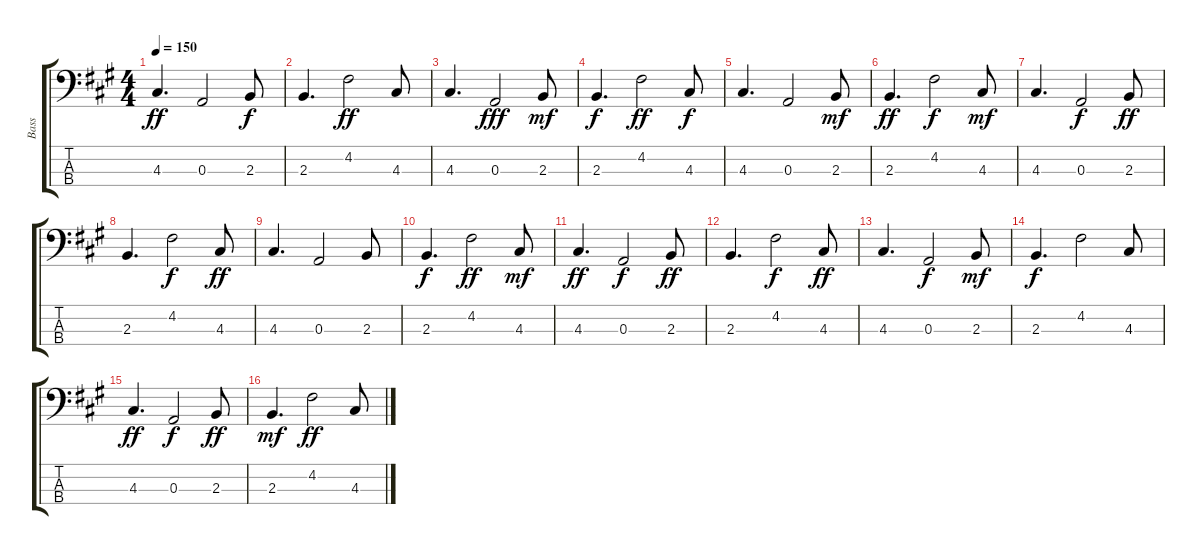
\track ("Bass" "Bass") {instrument electricbassfinger}
\staff {score tabs}
\tuning (G2 D2 A1 E1) {hide}
\ts (4 4)
\tempo 150
\clef f4
\ks a
4.3.4{d dy ff} 0.3.2 2.3.8{dy f} |
2.3.4{d} 4.2.2{dy ff} 4.3.8 |
4.3.4{d} 0.3.2{dy fff} 2.3.8{dy mf} |
2.3.4{d dy f} 4.2.2{dy ff} 4.3.8{dy f} |
4.3.4{d} 0.3.2 2.3.8{dy mf} |
2.3.4{d dy ff} 4.2.2{dy f} 4.3.8{dy mf} |
4.3.4{d} 0.3.2{dy f} 2.3.8{dy ff} |
2.3.4{d} 4.2.2{dy f} 4.3.8{dy ff} |
4.3.4{d} 0.3.2 2.3.8 |
2.3.4{d dy f} 4.2.2{dy ff} 4.3.8{dy mf} |
4.3.4{d dy ff} 0.3.2{dy f} 2.3.8{dy ff} |
2.3.4{d} 4.2.2{dy f} 4.3.8{dy ff} |
4.3.4{d} 0.3.2{dy f} 2.3.8{dy mf} |
2.3.4{d dy f} 4.2.2 4.3.8 |
4.3.4{d dy ff} 0.3.2{dy f} 2.3.8{dy ff} |
2.3.4{d dy mf} 4.2.2{dy ff} 4.3.8
